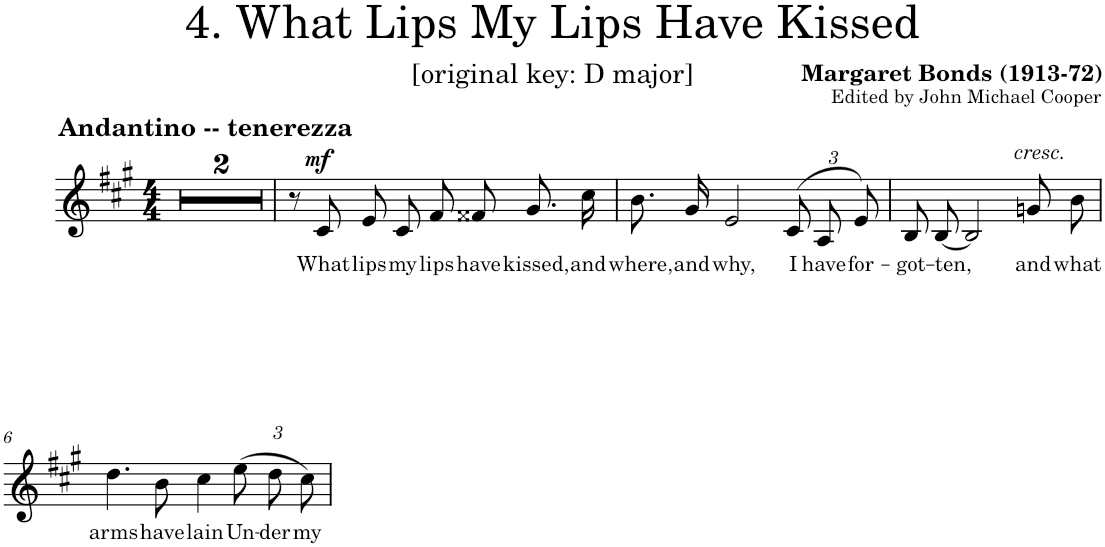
**kern	**text	**dynam
*part1	*part1	*part1
*staff1	*staff1	*staff1
*I"Voice	*	*
*I'Vo.	*	*
*clefG2	*	*
*k[f#c#g#]	*	*
*M4/4	*	*
=1	=1	=1
1r	.	.
=2	=2	=2
1r	.	.
=3	=3	=3
!LO:TX:a:B:t=Andantino -- tenerezza	!	!
8r	.	.
!	!LO:LY:b	!LO:DY:a
8c#/	What	mf
!	!LO:LY:b	!
8e/L	lips	.
!	!LO:LY:b	!
8c#/J	my	.
!	!LO:LY:b	!
8f#/L	lips	.
!	!LO:LY:b	!
8f##X/J	have	.
!	!LO:LY:b	!
8.g#/L	kissed,	.
!	!LO:LY:b	!
16cc#/Jk	and	.
=4	=4	=4
!	!LO:LY:b	!
8.b/L	where,	.
!	!LO:LY:b	!
16g#/Jk	and	.
!	!LO:LY:b	!
2e/	why,	.
*Xbrackettup	*	*
!	!LO:LY:b	!
(12c#/L	I	.
!	!LO:LY:b	!
12A/	have	.
!	!LO:LY:b	!
12e/J)	for-	.
=5	=5	=5
!	!LO:LY:b	!
8B/L	-got-	.
!	!LO:LY:b	!
[8B/J	-ten,	.
2B/]	.	.
!LO:TX:a:i:t=cresc.	!	!
!	!LO:LY:b	!
8gn/L	and	.
!	!LO:LY:b	!
8b/J	what	.
=	=	=
*-	*-	*-
